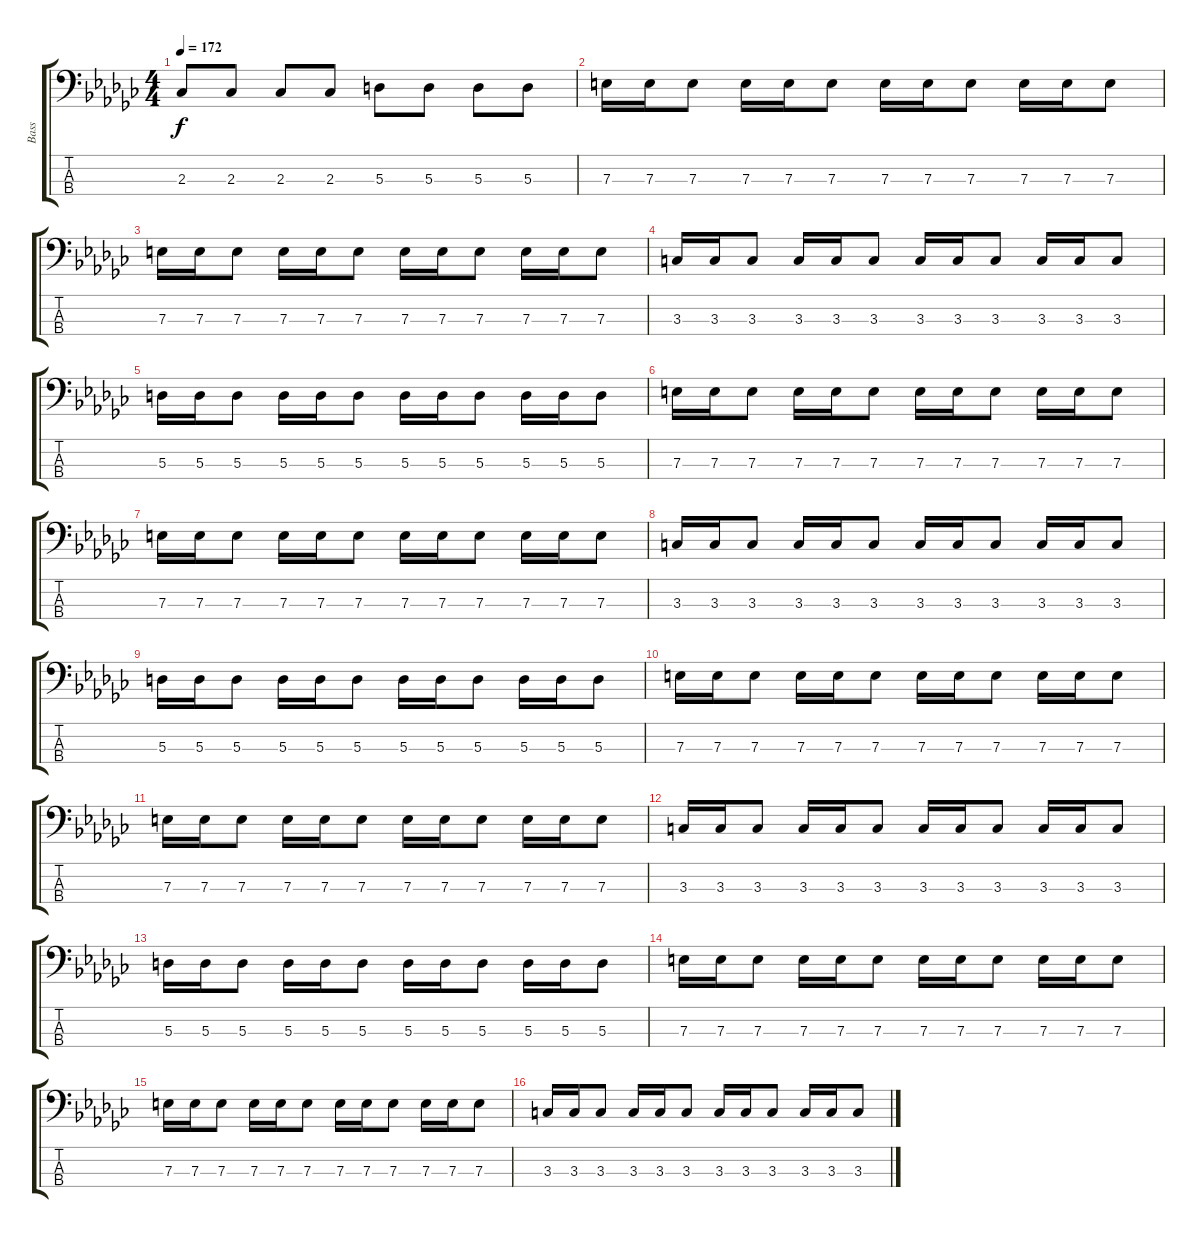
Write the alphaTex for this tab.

\track ("Bass" "Bass") {instrument electricbassfinger}
\staff {score tabs}
\tuning (G2 D2 A1 E1) {hide}
\ts (4 4)
\tempo 172
\clef f4
\ks ebminor
2.3.8{dy f} 2.3.8 2.3.8 2.3.8 5.3.8 5.3.8 5.3.8 5.3.8 |
7.3.16 7.3.16 7.3.8 7.3.16 7.3.16 7.3.8 7.3.16 7.3.16 7.3.8 7.3.16 7.3.16 7.3.8 |
7.3.16 7.3.16 7.3.8 7.3.16 7.3.16 7.3.8 7.3.16 7.3.16 7.3.8 7.3.16 7.3.16 7.3.8 |
3.3.16 3.3.16 3.3.8 3.3.16 3.3.16 3.3.8 3.3.16 3.3.16 3.3.8 3.3.16 3.3.16 3.3.8 |
5.3.16 5.3.16 5.3.8 5.3.16 5.3.16 5.3.8 5.3.16 5.3.16 5.3.8 5.3.16 5.3.16 5.3.8 |
7.3.16 7.3.16 7.3.8 7.3.16 7.3.16 7.3.8 7.3.16 7.3.16 7.3.8 7.3.16 7.3.16 7.3.8 |
7.3.16 7.3.16 7.3.8 7.3.16 7.3.16 7.3.8 7.3.16 7.3.16 7.3.8 7.3.16 7.3.16 7.3.8 |
3.3.16 3.3.16 3.3.8 3.3.16 3.3.16 3.3.8 3.3.16 3.3.16 3.3.8 3.3.16 3.3.16 3.3.8 |
5.3.16 5.3.16 5.3.8 5.3.16 5.3.16 5.3.8 5.3.16 5.3.16 5.3.8 5.3.16 5.3.16 5.3.8 |
7.3.16 7.3.16 7.3.8 7.3.16 7.3.16 7.3.8 7.3.16 7.3.16 7.3.8 7.3.16 7.3.16 7.3.8 |
7.3.16 7.3.16 7.3.8 7.3.16 7.3.16 7.3.8 7.3.16 7.3.16 7.3.8 7.3.16 7.3.16 7.3.8 |
3.3.16 3.3.16 3.3.8 3.3.16 3.3.16 3.3.8 3.3.16 3.3.16 3.3.8 3.3.16 3.3.16 3.3.8 |
5.3.16 5.3.16 5.3.8 5.3.16 5.3.16 5.3.8 5.3.16 5.3.16 5.3.8 5.3.16 5.3.16 5.3.8 |
7.3.16 7.3.16 7.3.8 7.3.16 7.3.16 7.3.8 7.3.16 7.3.16 7.3.8 7.3.16 7.3.16 7.3.8 |
7.3.16 7.3.16 7.3.8 7.3.16 7.3.16 7.3.8 7.3.16 7.3.16 7.3.8 7.3.16 7.3.16 7.3.8 |
3.3.16 3.3.16 3.3.8 3.3.16 3.3.16 3.3.8 3.3.16 3.3.16 3.3.8 3.3.16 3.3.16 3.3.8
